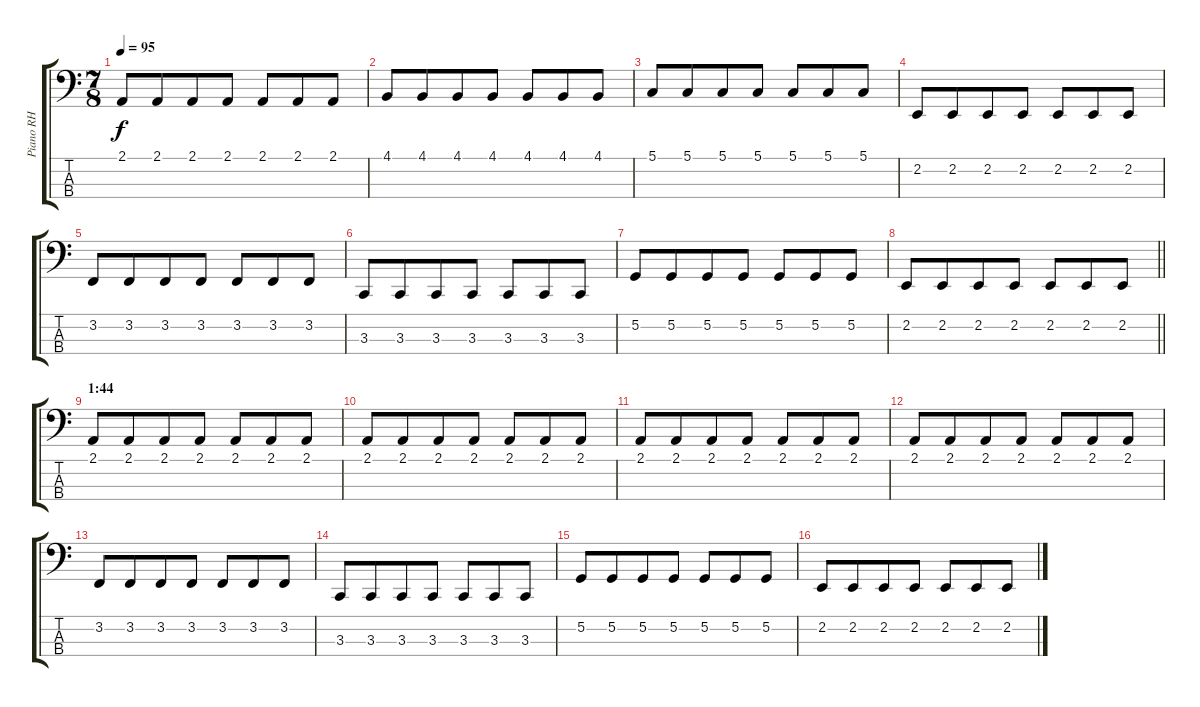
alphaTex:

\track ("Piano RH" "Piano RH") {instrument acousticgrandpiano}
\staff {score tabs}
\tuning (G2 D2 A1 E1) {hide}
\ts (7 8)
\tempo 95
\clef f4
\ks c
2.1.8{dy f} 2.1.8 2.1.8 2.1.8 2.1.8 2.1.8 2.1.8 |
4.1.8 4.1.8 4.1.8 4.1.8 4.1.8 4.1.8 4.1.8 |
5.1.8 5.1.8 5.1.8 5.1.8 5.1.8 5.1.8 5.1.8 |
2.2.8 2.2.8 2.2.8 2.2.8 2.2.8 2.2.8 2.2.8 |
3.2.8 3.2.8 3.2.8 3.2.8 3.2.8 3.2.8 3.2.8 |
3.3.8 3.3.8 3.3.8 3.3.8 3.3.8 3.3.8 3.3.8 |
5.2.8 5.2.8 5.2.8 5.2.8 5.2.8 5.2.8 5.2.8 |
\barLineRight lightlight
2.2.8 2.2.8 2.2.8 2.2.8 2.2.8 2.2.8 2.2.8 |
\section ("" "1:44")
2.1.8 2.1.8 2.1.8 2.1.8 2.1.8 2.1.8 2.1.8 |
2.1.8 2.1.8 2.1.8 2.1.8 2.1.8 2.1.8 2.1.8 |
2.1.8 2.1.8 2.1.8 2.1.8 2.1.8 2.1.8 2.1.8 |
2.1.8 2.1.8 2.1.8 2.1.8 2.1.8 2.1.8 2.1.8 |
3.2.8 3.2.8 3.2.8 3.2.8 3.2.8 3.2.8 3.2.8 |
3.3.8 3.3.8 3.3.8 3.3.8 3.3.8 3.3.8 3.3.8 |
5.2.8 5.2.8 5.2.8 5.2.8 5.2.8 5.2.8 5.2.8 |
2.2.8 2.2.8 2.2.8 2.2.8 2.2.8 2.2.8 2.2.8
